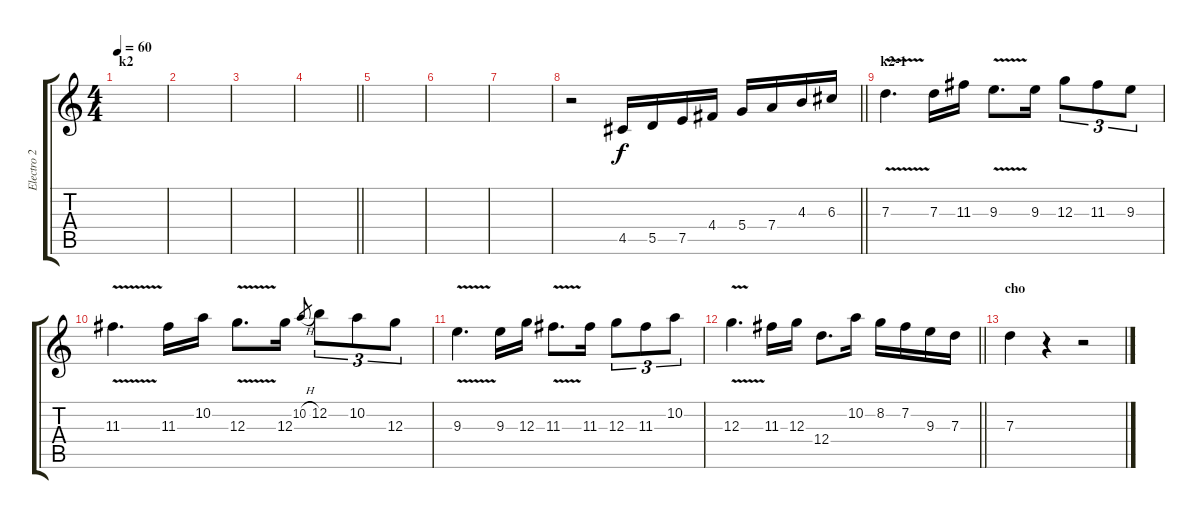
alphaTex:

\track ("Electro 2" "Electro 2") {instrument overdrivenguitar}
\staff {score tabs}
\tuning (E4 B3 G3 D3 A2 E2) {hide}
\ts (4 4)
\section ("" "k2")
\tempo 60
\clef g2
\ks c
|
|
|
\barLineRight lightlight
|
|
|
|
\barLineRight lightlight
r.2 4.5.16 5.5.16 7.5.16 4.4.16 5.4.16 7.4.16 4.3.16 6.3.16 |
\section ("" "k2-1")
7.3{v}.4{d} 7.3.16 11.3.16 9.3{v}.8{d} 9.3.16 12.3.8{tu (3 2)} 11.3.8{tu (3 2)} 9.3.8{tu (3 2)} |
11.3{v}.4{d} 11.3.16 10.2.16 12.3{v}.8{d} 12.3.16 10.2{h}.8{gr} 12.2.8{tu (3 2)} 10.2.8{tu (3 2)} 12.3.8{tu (3 2)} |
9.3{v}.4{d} 9.3.16 12.3.16 11.3{v}.8{d} 11.3.16 12.3.8{tu (3 2)} 11.3.8{tu (3 2)} 10.2.8{tu (3 2)} |
\barLineRight lightlight
12.3{v}.4{d} 11.3.16 12.3.16 12.4.8{d} 10.2.16 8.2.16 7.2.16 9.3.16 7.3.16 |
\section ("" "cho")
7.3.4 r.4 r.2
